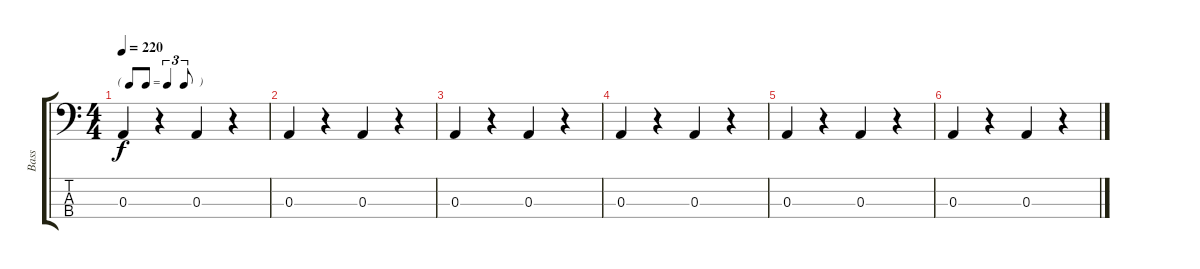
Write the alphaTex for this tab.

\track ("Bass" "Bass") {instrument electricbasspick}
\staff {score tabs}
\tuning (G2 D2 A1 E1) {hide}
\ts (4 4)
\tf triplet8th
\tempo 220
\clef f4
\ks c
0.3.4{dy f} r.4 0.3.4 r.4 |
0.3.4 r.4 0.3.4 r.4 |
0.3.4 r.4 0.3.4 r.4 |
0.3.4 r.4 0.3.4 r.4 |
0.3.4 r.4 0.3.4 r.4 |
0.3.4 r.4 0.3.4 r.4
